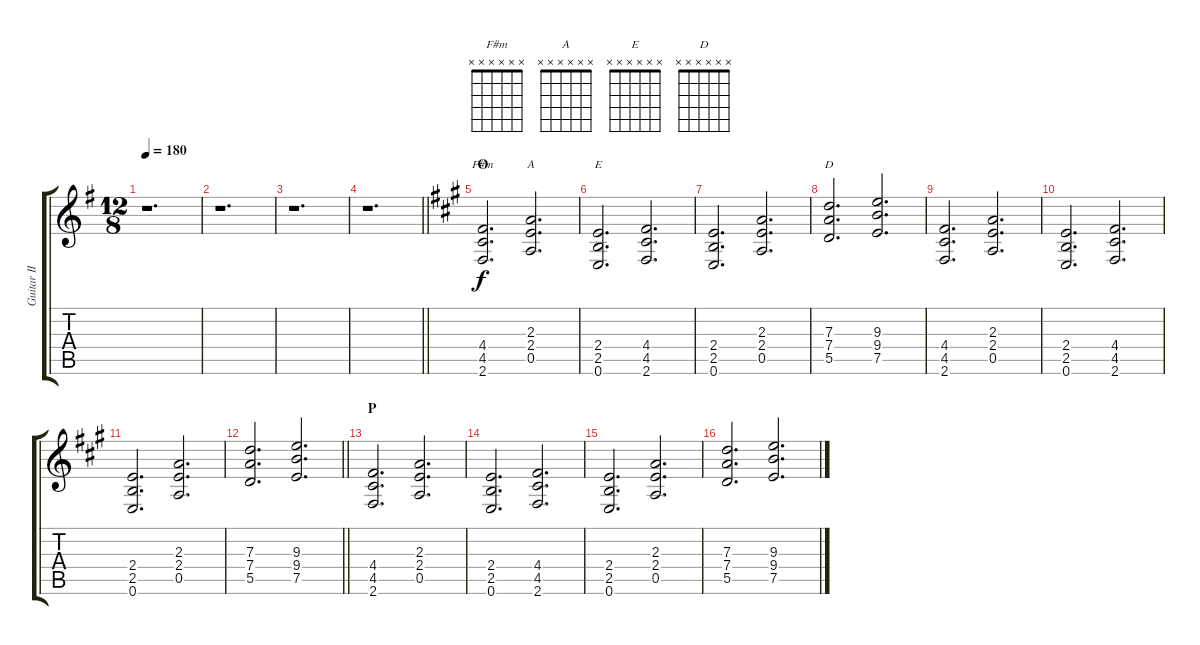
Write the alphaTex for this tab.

\track ("Guitar II" "Guitar II") {instrument distortionguitar}
\staff {score tabs}
\tuning (E4 B3 G3 D3 A2 E2) {hide}
\chord ("F#m" x x x x x x)
\chord ("A" x x x x x x)
\chord ("E" x x x x x x)
\chord ("D" x x x x x x)
\ts (12 8)
\tempo 180
\clef g2
\ks g
r.1{d dy f} |
r.1{d} |
r.1{d} |
\barLineRight lightlight
r.1{d} |
\section ("" "O")
\ks a
(4.4 4.5 2.6).2{d ch "F#m"} (2.3 2.4 0.5).2{d ch "A"} |
(2.4 2.5 0.6).2{d ch "E"} (4.4 4.5 2.6).2{d} |
(2.4 2.5 0.6).2{d} (2.3 2.4 0.5).2{d} |
(7.3 7.4 5.5).2{d ch "D"} (9.3 9.4 7.5).2{d} |
(4.4 4.5 2.6).2{d} (2.3 2.4 0.5).2{d} |
(2.4 2.5 0.6).2{d} (4.4 4.5 2.6).2{d} |
(2.4 2.5 0.6).2{d} (2.3 2.4 0.5).2{d} |
\barLineRight lightlight
(7.3 7.4 5.5).2{d} (9.3 9.4 7.5).2{d} |
\section ("" "P")
(4.4 4.5 2.6).2{d} (2.3 2.4 0.5).2{d} |
(2.4 2.5 0.6).2{d} (4.4 4.5 2.6).2{d} |
(2.4 2.5 0.6).2{d} (2.3 2.4 0.5).2{d} |
(7.3 7.4 5.5).2{d} (9.3 9.4 7.5).2{d}
